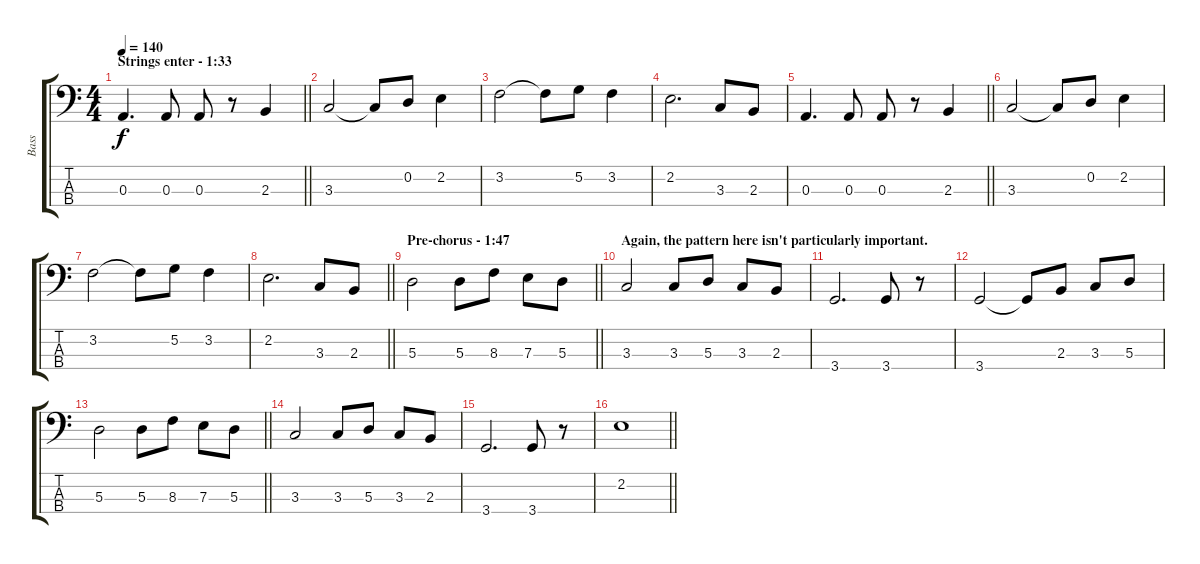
\track ("Bass" "Bass") {instrument electricbassfinger}
\staff {score tabs}
\tuning (G2 D2 A1 E1) {hide}
\ts (4 4)
\section ("" "Strings enter - 1:33")
\tempo 140
\clef f4
\barLineRight lightlight
\ks c
0.3.4{d dy f} 0.3.8 0.3.8 r.8 2.3.4 |
3.3.2 3.3{t}.8 0.2.8 2.2.4 |
3.2.2 3.2{t}.8 5.2.8 3.2.4 |
2.2.2{d} 3.3.8 2.3.8 |
\barLineRight lightlight
0.3.4{d} 0.3.8 0.3.8 r.8 2.3.4 |
3.3.2 3.3{t}.8 0.2.8 2.2.4 |
3.2.2 3.2{t}.8 5.2.8 3.2.4 |
\barLineRight lightlight
2.2.2{d} 3.3.8 2.3.8 |
\section ("" "Pre-chorus - 1:47")
\barLineRight lightlight
5.3.2 5.3.8 8.3.8 7.3.8 5.3.8 |
\section ("" "Again, the pattern here isn't particularly important.")
3.3.2 3.3.8 5.3.8 3.3.8 2.3.8 |
3.4.2{d} 3.4.8 r.8 |
3.4.2 3.4{t}.8 2.3.8 3.3.8 5.3.8 |
\barLineRight lightlight
5.3.2 5.3.8 8.3.8 7.3.8 5.3.8 |
3.3.2 3.3.8 5.3.8 3.3.8 2.3.8 |
3.4.2{d} 3.4.8 r.8 |
\barLineRight lightlight
2.2.1
